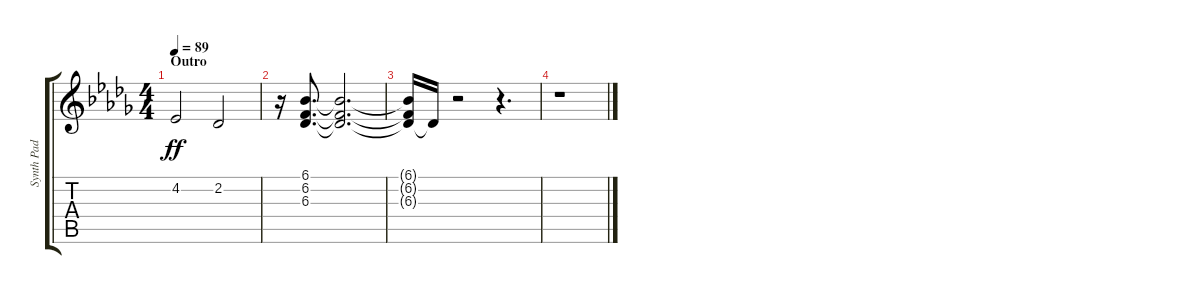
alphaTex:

\track ("Synth Pad (Staff 1)" "Synth Pad ") {instrument pad3polysynth}
\staff {score tabs}
\tuning (E4 B3 G3 D3 A2 E2) {hide}
\ts (4 4)
\section ("" "Outro")
\tempo 89
\clef g2
\ks bbminor
4.2.2{dy ff} 2.2.2 |
r.16 (6.1 6.2 6.3).8{d} (6.1{t} 6.2{t} 6.3{t}).2{d} |
(6.1{t} 6.2{t} 6.3{t}).16 6.3{t}.16 r.2 r.4{d} |
r.1
